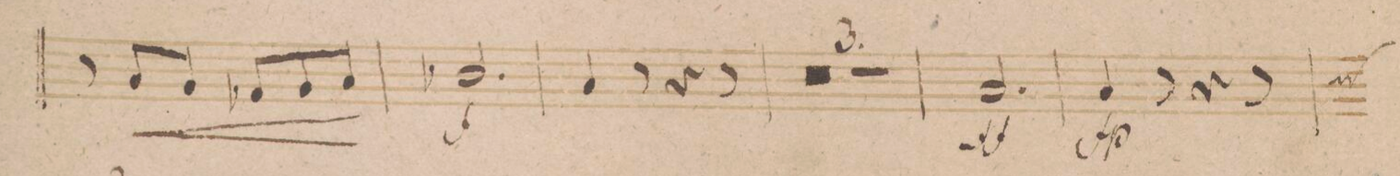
**kern	**dynam
*I"Trombono	*
*clefF4	*
*k[b-]	*
*M6/8	*
8r	.
8C/L	<
8BB-/J	.
8AA-X/L	.
8BB-/	.
8C/J	[
=40	=40
2.D-X/	f
=41	=41
4C/	.
8r	.
4r	.
8r	.
=42	=42
1.r	.
=43	=43
=44	=44
2.r	.
=45	=45
2.C/	ff
=46	=46
4C/	fp
8r	.
4r	.
8r	.
=47	=47
*-	*-
